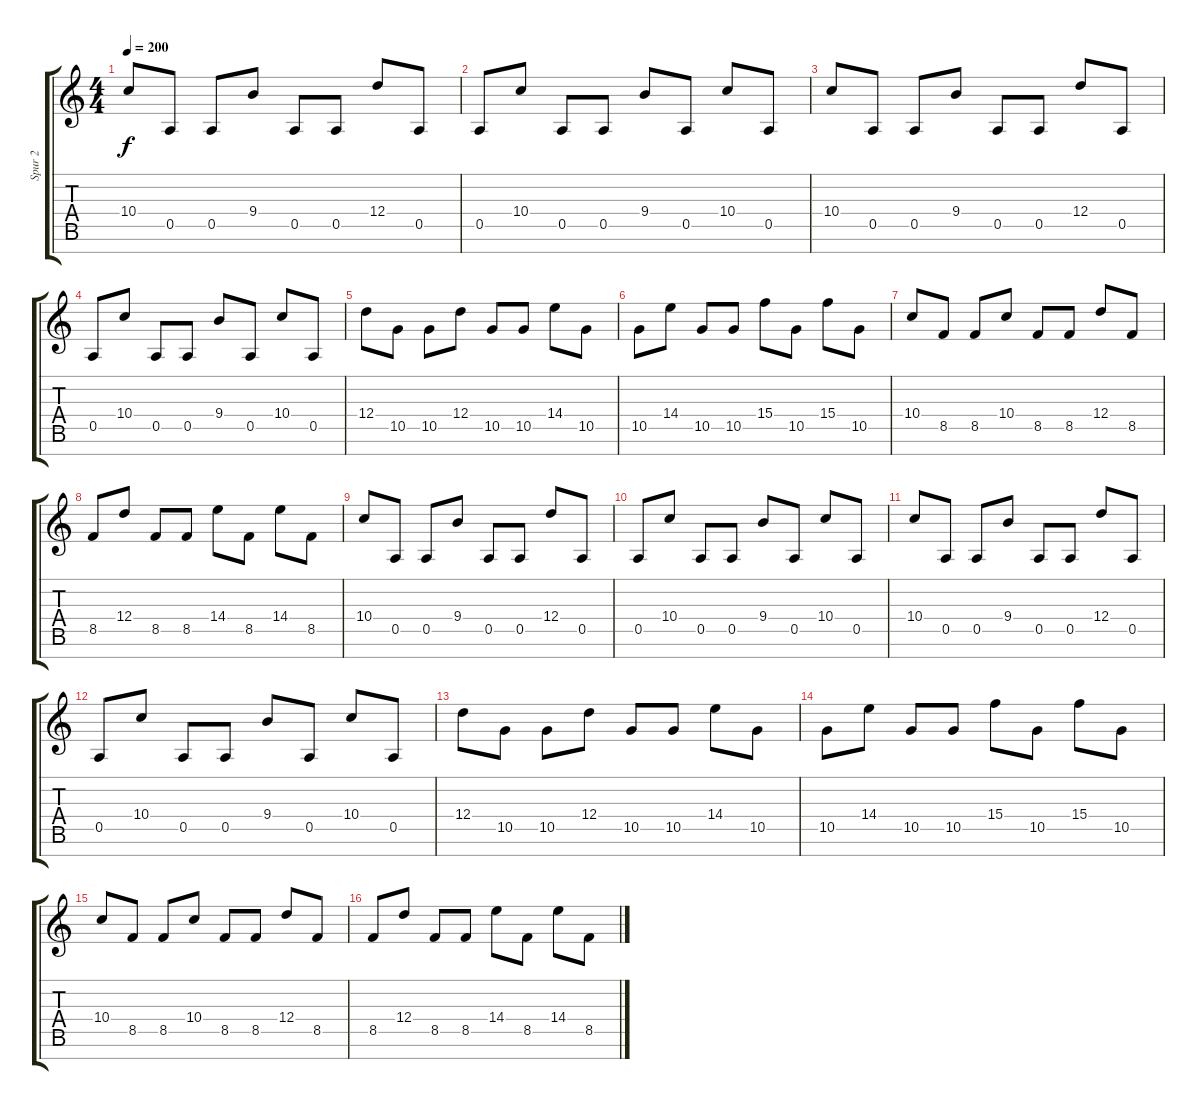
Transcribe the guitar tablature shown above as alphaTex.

\track ("Spur 2" "Spur 2") {instrument acousticguitarsteel}
\staff {score tabs}
\tuning (E4 B3 G3 D3 A2 E2 B1) {hide}
\ts (4 4)
\tempo 200
\clef g2
\ks c
10.4.8{dy f} 0.5.8 0.5.8 9.4.8 0.5.8 0.5.8 12.4.8 0.5.8 |
0.5.8 10.4.8 0.5.8 0.5.8 9.4.8 0.5.8 10.4.8 0.5.8 |
10.4.8 0.5.8 0.5.8 9.4.8 0.5.8 0.5.8 12.4.8 0.5.8 |
0.5.8 10.4.8 0.5.8 0.5.8 9.4.8 0.5.8 10.4.8 0.5.8 |
12.4.8 10.5.8 10.5.8 12.4.8 10.5.8 10.5.8 14.4.8 10.5.8 |
10.5.8 14.4.8 10.5.8 10.5.8 15.4.8 10.5.8 15.4.8 10.5.8 |
10.4.8 8.5.8 8.5.8 10.4.8 8.5.8 8.5.8 12.4.8 8.5.8 |
8.5.8 12.4.8 8.5.8 8.5.8 14.4.8 8.5.8 14.4.8 8.5.8 |
10.4.8 0.5.8 0.5.8 9.4.8 0.5.8 0.5.8 12.4.8 0.5.8 |
0.5.8 10.4.8 0.5.8 0.5.8 9.4.8 0.5.8 10.4.8 0.5.8 |
10.4.8 0.5.8 0.5.8 9.4.8 0.5.8 0.5.8 12.4.8 0.5.8 |
0.5.8 10.4.8 0.5.8 0.5.8 9.4.8 0.5.8 10.4.8 0.5.8 |
12.4.8 10.5.8 10.5.8 12.4.8 10.5.8 10.5.8 14.4.8 10.5.8 |
10.5.8 14.4.8 10.5.8 10.5.8 15.4.8 10.5.8 15.4.8 10.5.8 |
10.4.8 8.5.8 8.5.8 10.4.8 8.5.8 8.5.8 12.4.8 8.5.8 |
8.5.8 12.4.8 8.5.8 8.5.8 14.4.8 8.5.8 14.4.8 8.5.8
